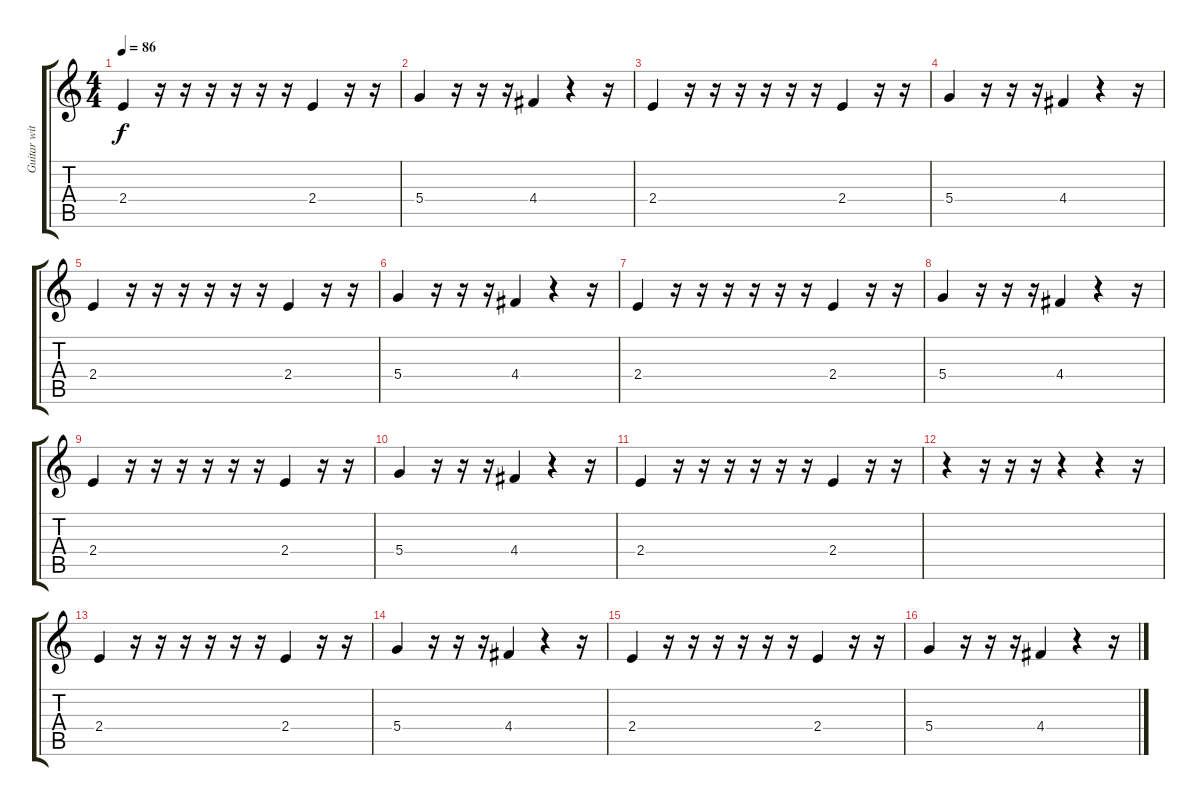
\track ("Guitar with wah wah" "Guitar wit") {instrument electricguitarjazz}
\staff {score tabs}
\tuning (E4 B3 G3 D3 A2 E2) {hide}
\ts (4 4)
\tempo 86
\clef g2
\ks c
2.4.4{dy f} r.16 r.16 r.16 r.16 r.16 r.16 2.4.4 r.16 r.16 |
5.4.4 r.16 r.16 r.16 4.4.4 r.4 r.16 |
2.4.4 r.16 r.16 r.16 r.16 r.16 r.16 2.4.4 r.16 r.16 |
5.4.4 r.16 r.16 r.16 4.4.4 r.4 r.16 |
2.4.4 r.16 r.16 r.16 r.16 r.16 r.16 2.4.4 r.16 r.16 |
5.4.4 r.16 r.16 r.16 4.4.4 r.4 r.16 |
2.4.4 r.16 r.16 r.16 r.16 r.16 r.16 2.4.4 r.16 r.16 |
5.4.4 r.16 r.16 r.16 4.4.4 r.4 r.16 |
2.4.4 r.16 r.16 r.16 r.16 r.16 r.16 2.4.4 r.16 r.16 |
5.4.4 r.16 r.16 r.16 4.4.4 r.4 r.16 |
2.4.4 r.16 r.16 r.16 r.16 r.16 r.16 2.4.4 r.16 r.16 |
r.4 r.16 r.16 r.16 r.4 r.4 r.16 |
2.4.4 r.16 r.16 r.16 r.16 r.16 r.16 2.4.4 r.16 r.16 |
5.4.4 r.16 r.16 r.16 4.4.4 r.4 r.16 |
2.4.4 r.16 r.16 r.16 r.16 r.16 r.16 2.4.4 r.16 r.16 |
5.4.4 r.16 r.16 r.16 4.4.4 r.4 r.16
